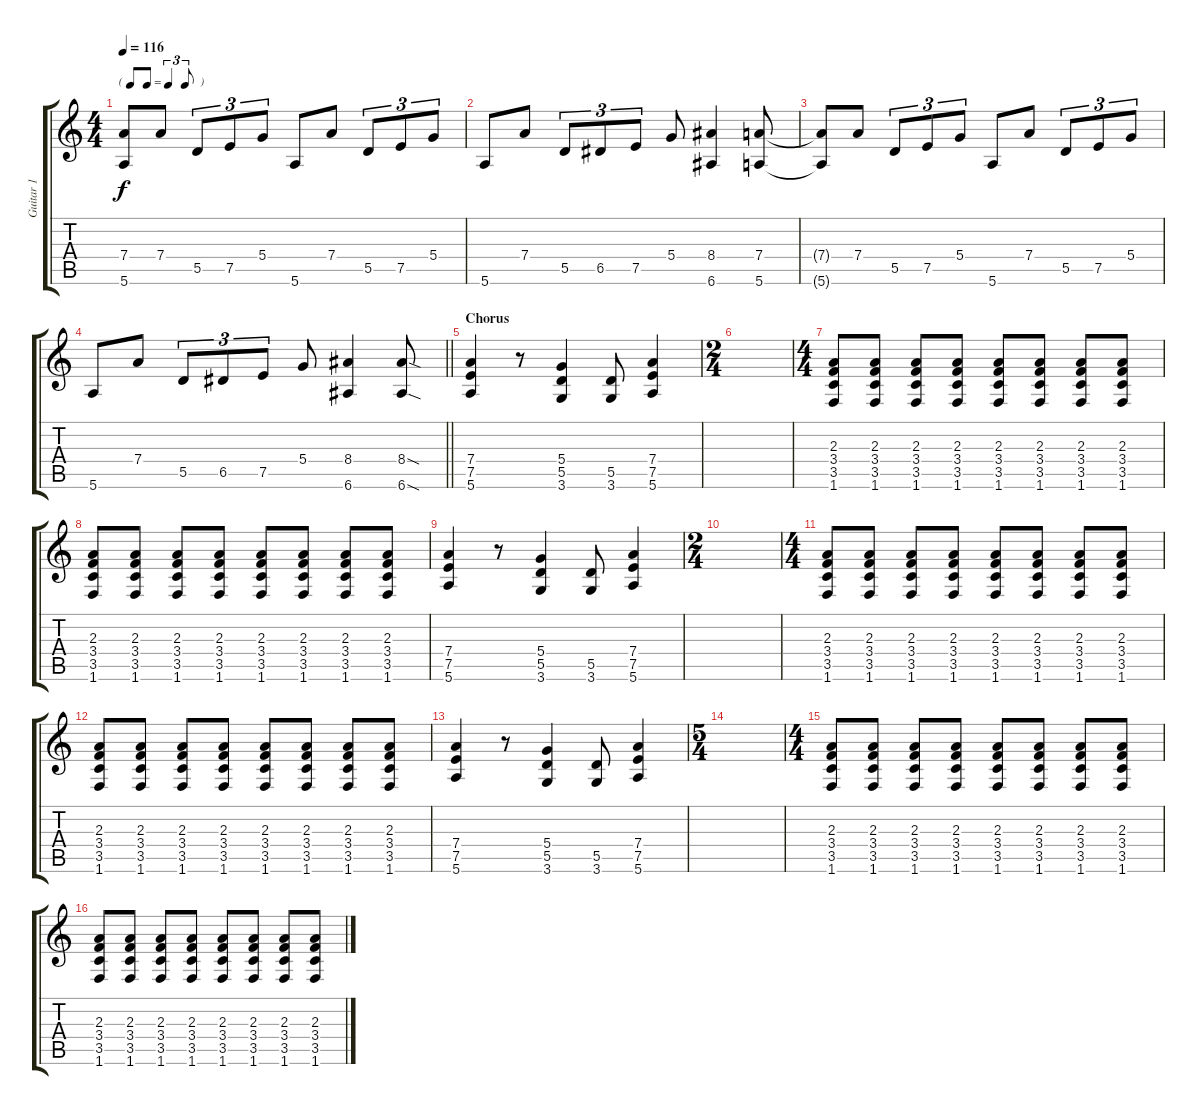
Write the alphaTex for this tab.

\track ("Guitar 1 " "Guitar 1 ") {instrument overdrivenguitar}
\staff {score tabs}
\tuning (E4 B3 G3 D3 A2 E2) {hide}
\ts (4 4)
\tf triplet8th
\tempo 116
\clef g2
\ks c
(7.4{t} 5.6{t}).8{dy f} 7.4.8 5.5.8{tu (3 2)} 7.5.8{tu (3 2)} 5.4.8{tu (3 2)} 5.6.8 7.4.8 5.5.8{tu (3 2)} 7.5.8{tu (3 2)} 5.4.8{tu (3 2)} |
5.6.8 7.4.8 5.5.8{tu (3 2)} 6.5.8{tu (3 2)} 7.5.8{tu (3 2)} 5.4.8 (8.4 6.6).4 (7.4 5.6).8 |
(7.4{t} 5.6{t}).8 7.4.8 5.5.8{tu (3 2)} 7.5.8{tu (3 2)} 5.4.8{tu (3 2)} 5.6.8 7.4.8 5.5.8{tu (3 2)} 7.5.8{tu (3 2)} 5.4.8{tu (3 2)} |
\barLineRight lightlight
5.6.8 7.4.8 5.5.8{tu (3 2)} 6.5.8{tu (3 2)} 7.5.8{tu (3 2)} 5.4.8 (8.4 6.6).4 (8.4{sod} 6.6{sod}).8 |
\section ("" "Chorus")
(7.4 7.5 5.6).4 r.8 (5.4 5.5 3.6).4 (5.5 3.6).8 (7.4 7.5 5.6).4 |
\ts (2 4)
|
\ts (4 4)
(2.3 3.4 3.5 1.6).8 (2.3 3.4 3.5 1.6).8 (2.3 3.4 3.5 1.6).8 (2.3 3.4 3.5 1.6).8 (2.3 3.4 3.5 1.6).8 (2.3 3.4 3.5 1.6).8 (2.3 3.4 3.5 1.6).8 (2.3 3.4 3.5 1.6).8 |
(2.3 3.4 3.5 1.6).8 (2.3 3.4 3.5 1.6).8 (2.3 3.4 3.5 1.6).8 (2.3 3.4 3.5 1.6).8 (2.3 3.4 3.5 1.6).8 (2.3 3.4 3.5 1.6).8 (2.3 3.4 3.5 1.6).8 (2.3 3.4 3.5 1.6).8 |
(7.4 7.5 5.6).4 r.8 (5.4 5.5 3.6).4 (5.5 3.6).8 (7.4 7.5 5.6).4 |
\ts (2 4)
|
\ts (4 4)
(2.3 3.4 3.5 1.6).8 (2.3 3.4 3.5 1.6).8 (2.3 3.4 3.5 1.6).8 (2.3 3.4 3.5 1.6).8 (2.3 3.4 3.5 1.6).8 (2.3 3.4 3.5 1.6).8 (2.3 3.4 3.5 1.6).8 (2.3 3.4 3.5 1.6).8 |
(2.3 3.4 3.5 1.6).8 (2.3 3.4 3.5 1.6).8 (2.3 3.4 3.5 1.6).8 (2.3 3.4 3.5 1.6).8 (2.3 3.4 3.5 1.6).8 (2.3 3.4 3.5 1.6).8 (2.3 3.4 3.5 1.6).8 (2.3 3.4 3.5 1.6).8 |
(7.4 7.5 5.6).4 r.8 (5.4 5.5 3.6).4 (5.5 3.6).8 (7.4 7.5 5.6).4 |
\ts (5 4)
|
\ts (4 4)
(2.3 3.4 3.5 1.6).8 (2.3 3.4 3.5 1.6).8 (2.3 3.4 3.5 1.6).8 (2.3 3.4 3.5 1.6).8 (2.3 3.4 3.5 1.6).8 (2.3 3.4 3.5 1.6).8 (2.3 3.4 3.5 1.6).8 (2.3 3.4 3.5 1.6).8 |
(2.3 3.4 3.5 1.6).8 (2.3 3.4 3.5 1.6).8 (2.3 3.4 3.5 1.6).8 (2.3 3.4 3.5 1.6).8 (2.3 3.4 3.5 1.6).8 (2.3 3.4 3.5 1.6).8 (2.3 3.4 3.5 1.6).8 (2.3 3.4 3.5 1.6).8
